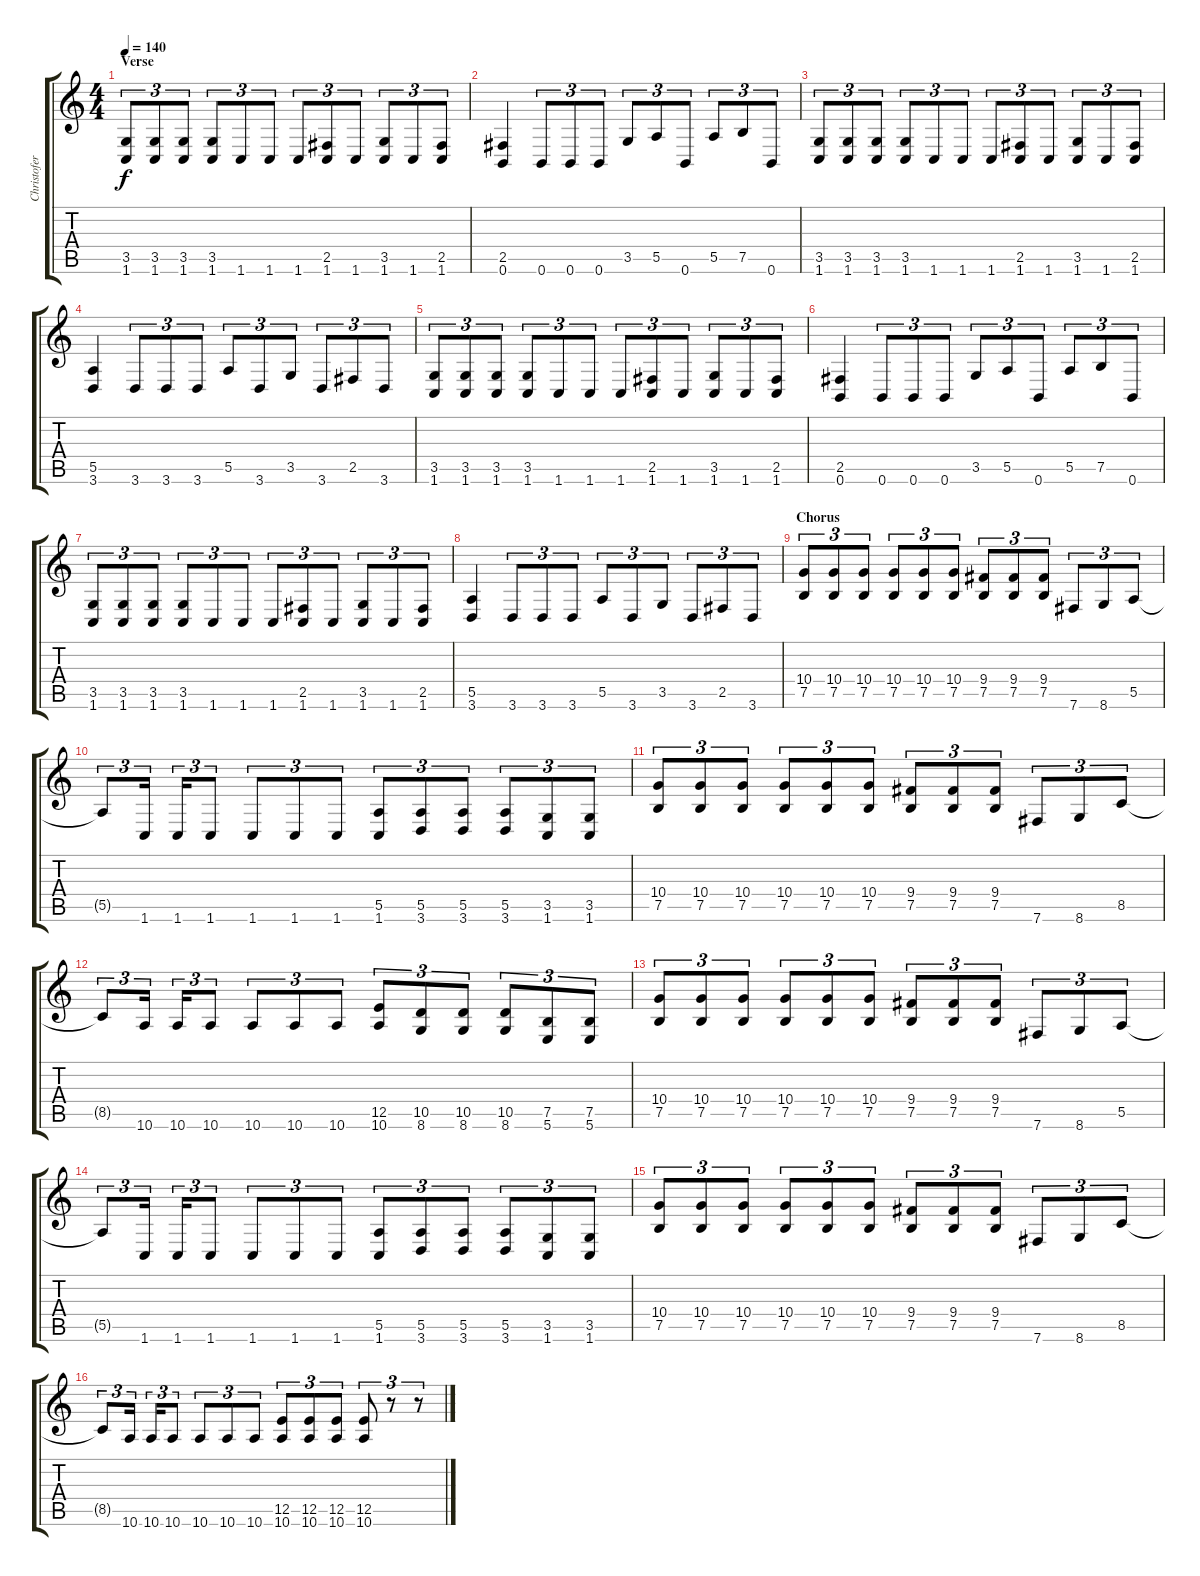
\track ("Christofer" "Christofer") {instrument distortionguitar}
\staff {score tabs}
\tuning (B3 Gb3 D3 A2 E2 B1) {hide}
\ts (4 4)
\section ("" "Verse")
\tempo 140
\clef g2
\ks c
(3.5 1.6).8{tu (3 2) dy f} (3.5 1.6).8{tu (3 2)} (3.5 1.6).8{tu (3 2)} (3.5 1.6).8{tu (3 2)} 1.6.8{tu (3 2)} 1.6.8{tu (3 2)} 1.6.8{tu (3 2)} (2.5 1.6).8{tu (3 2)} 1.6.8{tu (3 2)} (3.5 1.6).8{tu (3 2)} 1.6.8{tu (3 2)} (2.5 1.6).8{tu (3 2)} |
(2.5 0.6).4 0.6.8{tu (3 2)} 0.6.8{tu (3 2)} 0.6.8{tu (3 2)} 3.5.8{tu (3 2)} 5.5.8{tu (3 2)} 0.6.8{tu (3 2)} 5.5.8{tu (3 2)} 7.5.8{tu (3 2)} 0.6.8{tu (3 2)} |
(3.5 1.6).8{tu (3 2)} (3.5 1.6).8{tu (3 2)} (3.5 1.6).8{tu (3 2)} (3.5 1.6).8{tu (3 2)} 1.6.8{tu (3 2)} 1.6.8{tu (3 2)} 1.6.8{tu (3 2)} (2.5 1.6).8{tu (3 2)} 1.6.8{tu (3 2)} (3.5 1.6).8{tu (3 2)} 1.6.8{tu (3 2)} (2.5 1.6).8{tu (3 2)} |
(5.5 3.6).4 3.6.8{tu (3 2)} 3.6.8{tu (3 2)} 3.6.8{tu (3 2)} 5.5.8{tu (3 2)} 3.6.8{tu (3 2)} 3.5.8{tu (3 2)} 3.6.8{tu (3 2)} 2.5.8{tu (3 2)} 3.6.8{tu (3 2)} |
(3.5 1.6).8{tu (3 2)} (3.5 1.6).8{tu (3 2)} (3.5 1.6).8{tu (3 2)} (3.5 1.6).8{tu (3 2)} 1.6.8{tu (3 2)} 1.6.8{tu (3 2)} 1.6.8{tu (3 2)} (2.5 1.6).8{tu (3 2)} 1.6.8{tu (3 2)} (3.5 1.6).8{tu (3 2)} 1.6.8{tu (3 2)} (2.5 1.6).8{tu (3 2)} |
(2.5 0.6).4 0.6.8{tu (3 2)} 0.6.8{tu (3 2)} 0.6.8{tu (3 2)} 3.5.8{tu (3 2)} 5.5.8{tu (3 2)} 0.6.8{tu (3 2)} 5.5.8{tu (3 2)} 7.5.8{tu (3 2)} 0.6.8{tu (3 2)} |
(3.5 1.6).8{tu (3 2)} (3.5 1.6).8{tu (3 2)} (3.5 1.6).8{tu (3 2)} (3.5 1.6).8{tu (3 2)} 1.6.8{tu (3 2)} 1.6.8{tu (3 2)} 1.6.8{tu (3 2)} (2.5 1.6).8{tu (3 2)} 1.6.8{tu (3 2)} (3.5 1.6).8{tu (3 2)} 1.6.8{tu (3 2)} (2.5 1.6).8{tu (3 2)} |
(5.5 3.6).4 3.6.8{tu (3 2)} 3.6.8{tu (3 2)} 3.6.8{tu (3 2)} 5.5.8{tu (3 2)} 3.6.8{tu (3 2)} 3.5.8{tu (3 2)} 3.6.8{tu (3 2)} 2.5.8{tu (3 2)} 3.6.8{tu (3 2)} |
\section ("" "Chorus")
(10.4 7.5).8{tu (3 2)} (10.4 7.5).8{tu (3 2)} (10.4 7.5).8{tu (3 2)} (10.4 7.5).8{tu (3 2)} (10.4 7.5).8{tu (3 2)} (10.4 7.5).8{tu (3 2)} (9.4 7.5).8{tu (3 2)} (9.4 7.5).8{tu (3 2)} (9.4 7.5).8{tu (3 2)} 7.6.8{tu (3 2)} 8.6.8{tu (3 2)} 5.5.8{tu (3 2)} |
5.5{t}.8{tu (3 2)} 1.6.16{tu (3 2)} 1.6.16{tu (3 2)} 1.6.8{tu (3 2)} 1.6.8{tu (3 2)} 1.6.8{tu (3 2)} 1.6.8{tu (3 2)} (5.5 1.6).8{tu (3 2)} (5.5 3.6).8{tu (3 2)} (5.5 3.6).8{tu (3 2)} (5.5 3.6).8{tu (3 2)} (3.5 1.6).8{tu (3 2)} (3.5 1.6).8{tu (3 2)} |
(10.4 7.5).8{tu (3 2)} (10.4 7.5).8{tu (3 2)} (10.4 7.5).8{tu (3 2)} (10.4 7.5).8{tu (3 2)} (10.4 7.5).8{tu (3 2)} (10.4 7.5).8{tu (3 2)} (9.4 7.5).8{tu (3 2)} (9.4 7.5).8{tu (3 2)} (9.4 7.5).8{tu (3 2)} 7.6.8{tu (3 2)} 8.6.8{tu (3 2)} 8.5.8{tu (3 2)} |
8.5{t}.8{tu (3 2)} 10.6.16{tu (3 2)} 10.6.16{tu (3 2)} 10.6.8{tu (3 2)} 10.6.8{tu (3 2)} 10.6.8{tu (3 2)} 10.6.8{tu (3 2)} (12.5 10.6).8{tu (3 2)} (10.5 8.6).8{tu (3 2)} (10.5 8.6).8{tu (3 2)} (10.5 8.6).8{tu (3 2)} (7.5 5.6).8{tu (3 2)} (7.5 5.6).8{tu (3 2)} |
(10.4 7.5).8{tu (3 2)} (10.4 7.5).8{tu (3 2)} (10.4 7.5).8{tu (3 2)} (10.4 7.5).8{tu (3 2)} (10.4 7.5).8{tu (3 2)} (10.4 7.5).8{tu (3 2)} (9.4 7.5).8{tu (3 2)} (9.4 7.5).8{tu (3 2)} (9.4 7.5).8{tu (3 2)} 7.6.8{tu (3 2)} 8.6.8{tu (3 2)} 5.5.8{tu (3 2)} |
5.5{t}.8{tu (3 2)} 1.6.16{tu (3 2)} 1.6.16{tu (3 2)} 1.6.8{tu (3 2)} 1.6.8{tu (3 2)} 1.6.8{tu (3 2)} 1.6.8{tu (3 2)} (5.5 1.6).8{tu (3 2)} (5.5 3.6).8{tu (3 2)} (5.5 3.6).8{tu (3 2)} (5.5 3.6).8{tu (3 2)} (3.5 1.6).8{tu (3 2)} (3.5 1.6).8{tu (3 2)} |
(10.4 7.5).8{tu (3 2)} (10.4 7.5).8{tu (3 2)} (10.4 7.5).8{tu (3 2)} (10.4 7.5).8{tu (3 2)} (10.4 7.5).8{tu (3 2)} (10.4 7.5).8{tu (3 2)} (9.4 7.5).8{tu (3 2)} (9.4 7.5).8{tu (3 2)} (9.4 7.5).8{tu (3 2)} 7.6.8{tu (3 2)} 8.6.8{tu (3 2)} 8.5.8{tu (3 2)} |
8.5{t}.8{tu (3 2)} 10.6.16{tu (3 2)} 10.6.16{tu (3 2)} 10.6.8{tu (3 2)} 10.6.8{tu (3 2)} 10.6.8{tu (3 2)} 10.6.8{tu (3 2)} (12.5 10.6).8{tu (3 2)} (12.5 10.6).8{tu (3 2)} (12.5 10.6).8{tu (3 2)} (12.5 10.6).8{tu (3 2)} r.8{tu (3 2)} r.8{tu (3 2)}
